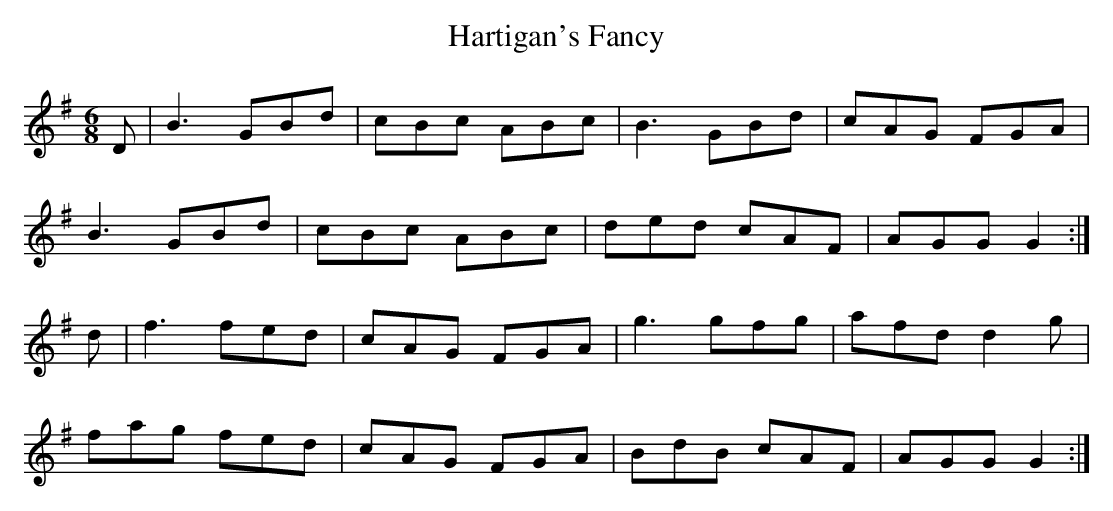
X:1
T:Hartigan's Fancy
M:6/8
L:1/8
K:G Major
D|B3 GBd|cBc ABc|B3 GBd|cAG FGA|!
B3 GBd|cBc ABc|ded cAF|AGG G2:|!
d|f3 fed|cAG FGA|g3 gfg|afd d2g|!
fag fed|cAG FGA|BdB cAF|AGG G2:|!
